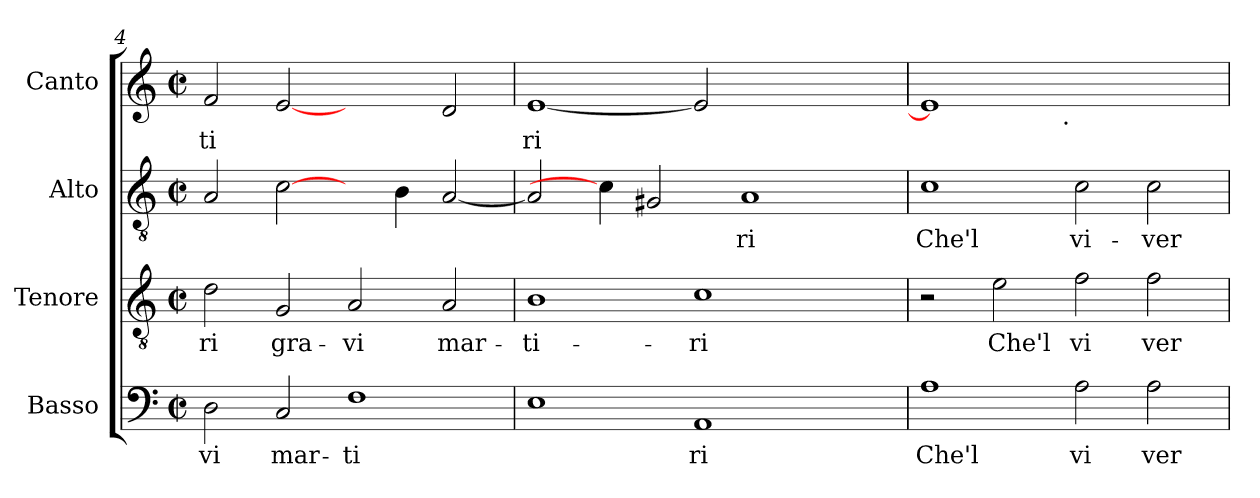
**kern	**text	**kern	**text	**kern	**text	**kern	**text
*part4	*part4	*part3	*part3	*part2	*part2	*part1	*part1
*staff4	*staff4	*staff3	*staff3	*staff2	*staff2	*staff1	*staff1
*I"Basso	*	*I"Tenore	*	*I"Alto	*	*I"Canto	*
*clefF4	*	*clefGv2	*	*clefGv2	*	*clefG2	*
*k[]	*	*k[]	*	*k[]	*	*k[]	*
*C:	*	*C:	*	*C:	*	*C:	*
*M2/2	*	*M2/2	*	*M2/2	*	*M2/2	*
*met(c|)	*	*met(c|)	*	*met(c|)	*	*met(c|)	*
=4	=4	=4	=4	=4	=4	=4	=4
!	!LO:LY:b:cj	!	!LO:LY:b:cj	!	!LO:LY:b:cj	!	!LO:LY:b:cj
2D\	-vi	2d\	-ri	2A/	.	2f/	ti
!	!LO:LY:b:cj	!	!LO:LY:b:cj	!	!LO:LY:b:cj	!	!LO:LY:b:cj
2C/	mar-	2G/	gra-	[2c\	.	[2e	.
!	!LO:LY:b:cj	!	!LO:LY:b:cj	!	!	!	!
1F	-ti-	2A/	-vi	4ryy	.	2ryy	.
!	!	!	!	!	!LO:LY:b:cj	!	!
.	.	.	.	4B\	.	.	.
!	!	!	!LO:LY:b:cj	!	!LO:LY:b:cj	!	!LO:LY:b:cj
.	.	2A/	mar-	[<2A/	.	2d/	.
=5	=5	=5	=5	=5	=5	=5	=5
!	!LO:LY:b:cj	!	!LO:LY:b:cj	!	!LO:LY:b:cj	!	!LO:LY:b:cj
1E	--	1B	-ti-	2A/]	.	[1e	ri
.	.	.	.	4c\]	.	.	.
!	!	!	!	!	!LO:LY:b:cj	!	!
.	.	.	.	2G#/	.	.	.
!	!LO:LY:b:cj	!	!LO:LY:b:cj	!	!	!	!
1AA	-ri	1c	-ri	.	.	2e]	.
!	!	!	!	!	!LO:LY:b:cj	!	!
.	.	.	.	1A	ri	.	.
.	.	.	.	.	.	2.ryy	.
4ryy	.	4ryy	.	.	.	.	.
!!LO:LB:g=z
=6	=6	=6	=6	=6	=6	=6	=6
!	!LO:LY:b:cj	!	!	!	!LO:LY:b:cj	!	!
*	*	*	*	*	*	*^	*
1A	Che'l	2r	.	1c	Che'l	1e]	2ryy	.
!	!	!	!LO:LY:b:cj	!	!	!	!	!
.	.	2e\	Che'l	.	.	.	4...ryy	.
!	!	!	!	!	!	!	!LO:TX:b:t=.	!
.	.	.	.	.	.	.	1ryy	.
!	!LO:LY:b:cj	!	!LO:LY:b:cj	!	!LO:LY:b:cj	!	!	!
2A\	vi	2f\	vi	2c\	vi-	1ryy	.	.
!	!LO:LY:b:cj	!	!LO:LY:b:cj	!	!LO:LY:b:cj	!	!	!
2A\	ver	2f\	ver	2c\	-ver	.	.	.
.	.	.	.	.	.	.	32ryy	.
*	*	*	*	*	*	*v	*v	*
=	=	=	=	=	=	=	=
*-	*-	*-	*-	*-	*-	*-	*-
